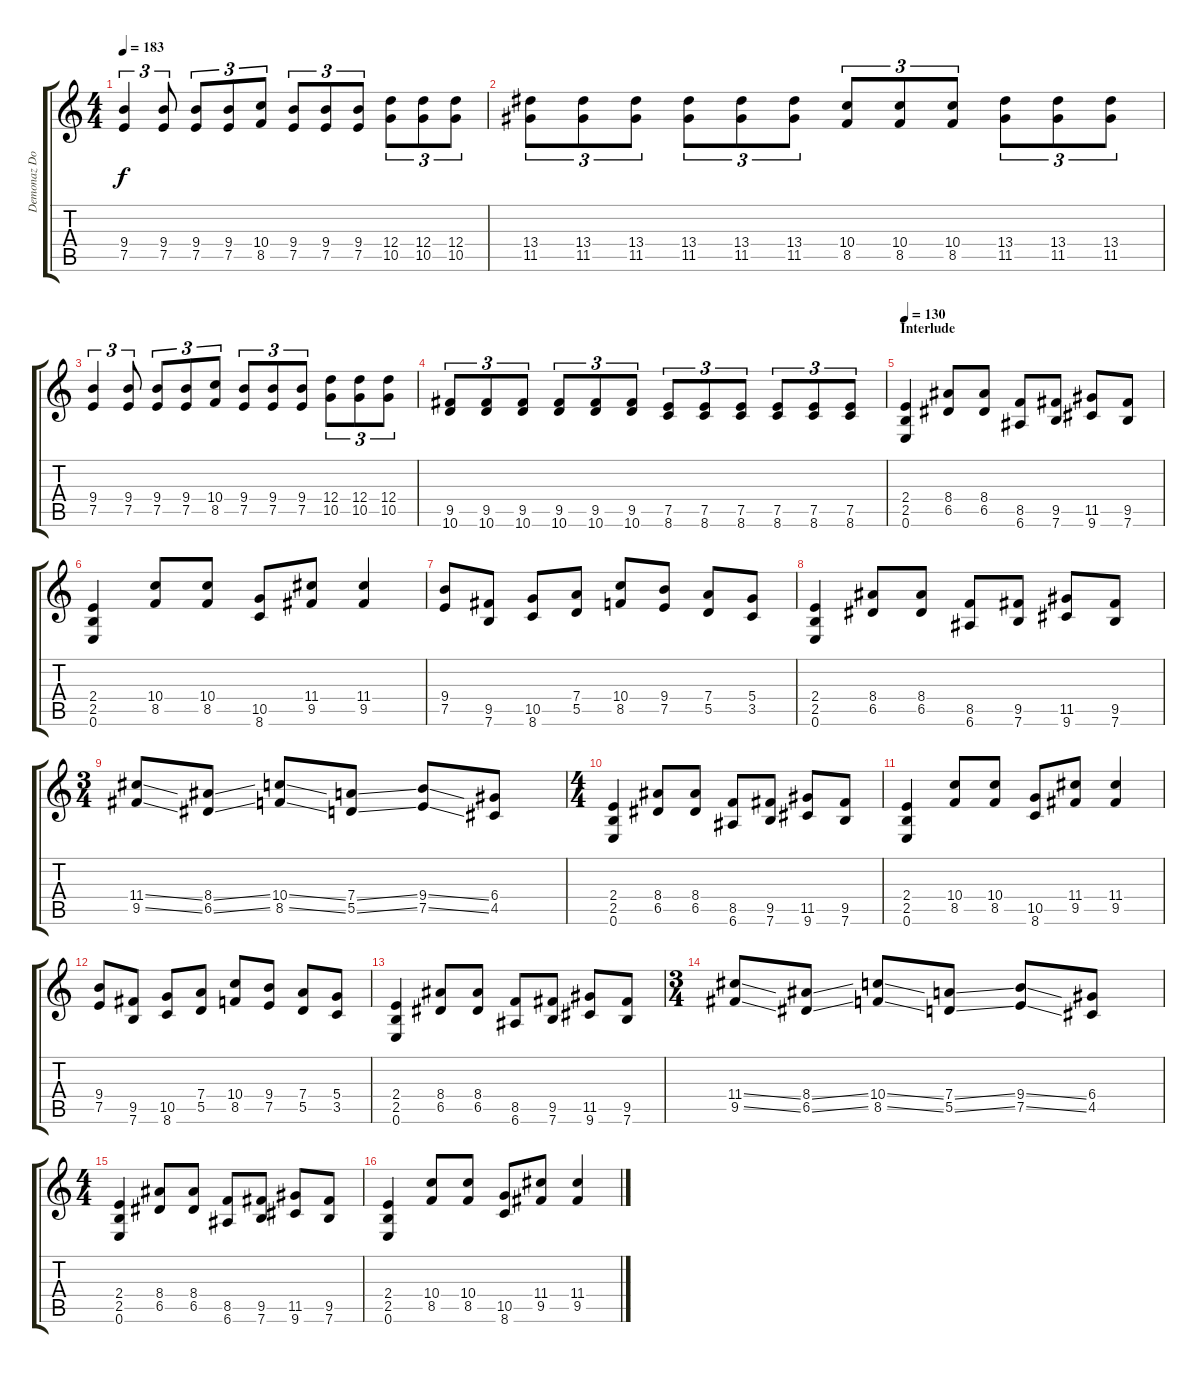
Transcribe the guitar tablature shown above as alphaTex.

\track ("Demonaz Doom Occulta" "Demonaz Do") {instrument distortionguitar}
\staff {score tabs}
\tuning (E4 B3 G3 D3 A2 E2) {hide}
\ts (4 4)
\tempo 183
\clef g2
\ks c
(9.4 7.5).4{tu (3 2) dy f} (9.4 7.5).8{tu (3 2)} (9.4 7.5).8{tu (3 2)} (9.4 7.5).8{tu (3 2)} (10.4 8.5).8{tu (3 2)} (9.4 7.5).8{tu (3 2)} (9.4 7.5).8{tu (3 2)} (9.4 7.5).8{tu (3 2)} (12.4 10.5).8{tu (3 2)} (12.4 10.5).8{tu (3 2)} (12.4 10.5).8{tu (3 2)} |
(13.4 11.5).8{tu (3 2)} (13.4 11.5).8{tu (3 2)} (13.4 11.5).8{tu (3 2)} (13.4 11.5).8{tu (3 2)} (13.4 11.5).8{tu (3 2)} (13.4 11.5).8{tu (3 2)} (10.4 8.5).8{tu (3 2)} (10.4 8.5).8{tu (3 2)} (10.4 8.5).8{tu (3 2)} (13.4 11.5).8{tu (3 2)} (13.4 11.5).8{tu (3 2)} (13.4 11.5).8{tu (3 2)} |
(9.4 7.5).4{tu (3 2)} (9.4 7.5).8{tu (3 2)} (9.4 7.5).8{tu (3 2)} (9.4 7.5).8{tu (3 2)} (10.4 8.5).8{tu (3 2)} (9.4 7.5).8{tu (3 2)} (9.4 7.5).8{tu (3 2)} (9.4 7.5).8{tu (3 2)} (12.4 10.5).8{tu (3 2)} (12.4 10.5).8{tu (3 2)} (12.4 10.5).8{tu (3 2)} |
(9.5 10.6).8{tu (3 2)} (9.5 10.6).8{tu (3 2)} (9.5 10.6).8{tu (3 2)} (9.5 10.6).8{tu (3 2)} (9.5 10.6).8{tu (3 2)} (9.5 10.6).8{tu (3 2)} (7.5 8.6).8{tu (3 2)} (7.5 8.6).8{tu (3 2)} (7.5 8.6).8{tu (3 2)} (7.5 8.6).8{tu (3 2)} (7.5 8.6).8{tu (3 2)} (7.5 8.6).8{tu (3 2)} |
\section ("" "Interlude")
\tempo 130
(2.4 2.5 0.6).4 (8.4 6.5).8 (8.4 6.5).8 (8.5 6.6).8 (9.5 7.6).8 (11.5 9.6).8 (9.5 7.6).8 |
(2.4 2.5 0.6).4 (10.4 8.5).8 (10.4 8.5).8 (10.5 8.6).8 (11.4 9.5).8 (11.4 9.5).4 |
(9.4 7.5).8 (9.5 7.6).8 (10.5 8.6).8 (7.4 5.5).8 (10.4 8.5).8 (9.4 7.5).8 (7.4 5.5).8 (5.4 3.5).8 |
(2.4 2.5 0.6).4 (8.4 6.5).8 (8.4 6.5).8 (8.5 6.6).8 (9.5 7.6).8 (11.5 9.6).8 (9.5 7.6).8 |
\ts (3 4)
(11.4{ss} 9.5{ss}).8 (8.4{ss} 6.5{ss}).8 (10.4{ss} 8.5{ss}).8 (7.4{ss} 5.5{ss}).8 (9.4{ss} 7.5{ss}).8 (6.4 4.5).8 |
\ts (4 4)
(2.4 2.5 0.6).4 (8.4 6.5).8 (8.4 6.5).8 (8.5 6.6).8 (9.5 7.6).8 (11.5 9.6).8 (9.5 7.6).8 |
(2.4 2.5 0.6).4 (10.4 8.5).8 (10.4 8.5).8 (10.5 8.6).8 (11.4 9.5).8 (11.4 9.5).4 |
(9.4 7.5).8 (9.5 7.6).8 (10.5 8.6).8 (7.4 5.5).8 (10.4 8.5).8 (9.4 7.5).8 (7.4 5.5).8 (5.4 3.5).8 |
(2.4 2.5 0.6).4 (8.4 6.5).8 (8.4 6.5).8 (8.5 6.6).8 (9.5 7.6).8 (11.5 9.6).8 (9.5 7.6).8 |
\ts (3 4)
(11.4{ss} 9.5{ss}).8 (8.4{ss} 6.5{ss}).8 (10.4{ss} 8.5{ss}).8 (7.4{ss} 5.5{ss}).8 (9.4{ss} 7.5{ss}).8 (6.4 4.5).8 |
\ts (4 4)
(2.4 2.5 0.6).4 (8.4 6.5).8 (8.4 6.5).8 (8.5 6.6).8 (9.5 7.6).8 (11.5 9.6).8 (9.5 7.6).8 |
(2.4 2.5 0.6).4 (10.4 8.5).8 (10.4 8.5).8 (10.5 8.6).8 (11.4 9.5).8 (11.4 9.5).4
